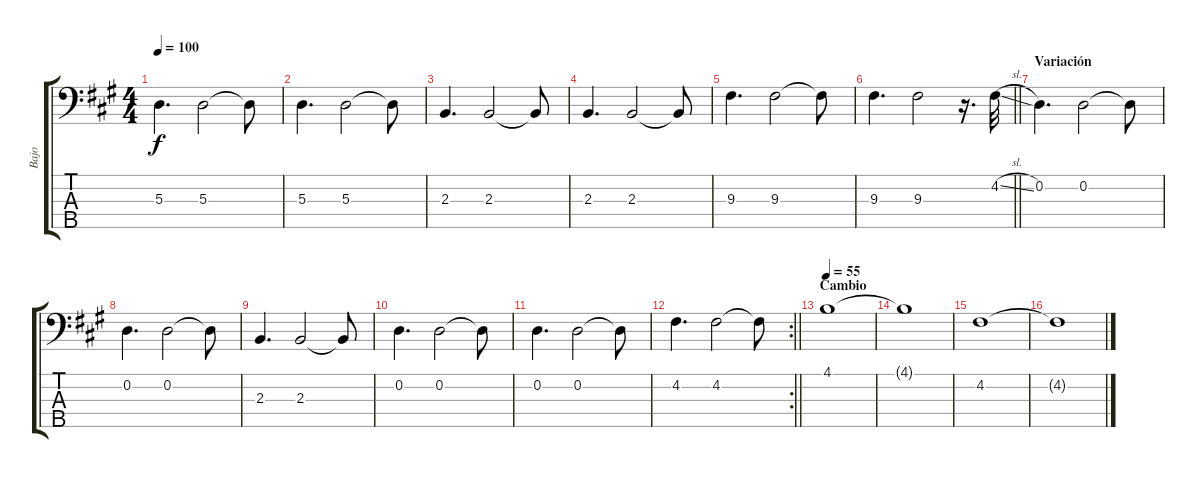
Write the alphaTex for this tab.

\track ("Bajo" "Bajo") {instrument electricbassfinger}
\staff {score tabs}
\tuning (G2 D2 A1 E1 B0) {hide}
\ts (4 4)
\tempo 100
\clef f4
\ks f#minor
5.3.4{d dy f} 5.3.2 5.3{t}.8 |
5.3.4{d} 5.3.2 5.3{t}.8 |
2.3.4{d} 2.3.2 2.3{t}.8 |
2.3.4{d} 2.3.2 2.3{t}.8 |
9.3.4{d} 9.3.2 9.3{t}.8 |
\barLineRight lightlight
9.3.4{d} 9.3.2 r.16{d} 4.2{sl}.32 |
\section ("" "Variación")
0.2.4{d} 0.2.2 0.2{t}.8 |
0.2.4{d} 0.2.2 0.2{t}.8 |
2.3.4{d} 2.3.2 2.3{t}.8 |
0.2.4{d} 0.2.2 0.2{t}.8 |
0.2.4{d} 0.2.2 0.2{t}.8 |
\rc 2
\barLineRight lightlight
4.2.4{d} 4.2.2 4.2{t}.8 |
\section ("" "Cambio")
\tempo 55
4.1.1 |
4.1{t}.1 |
4.2.1 |
4.2{t}.1
